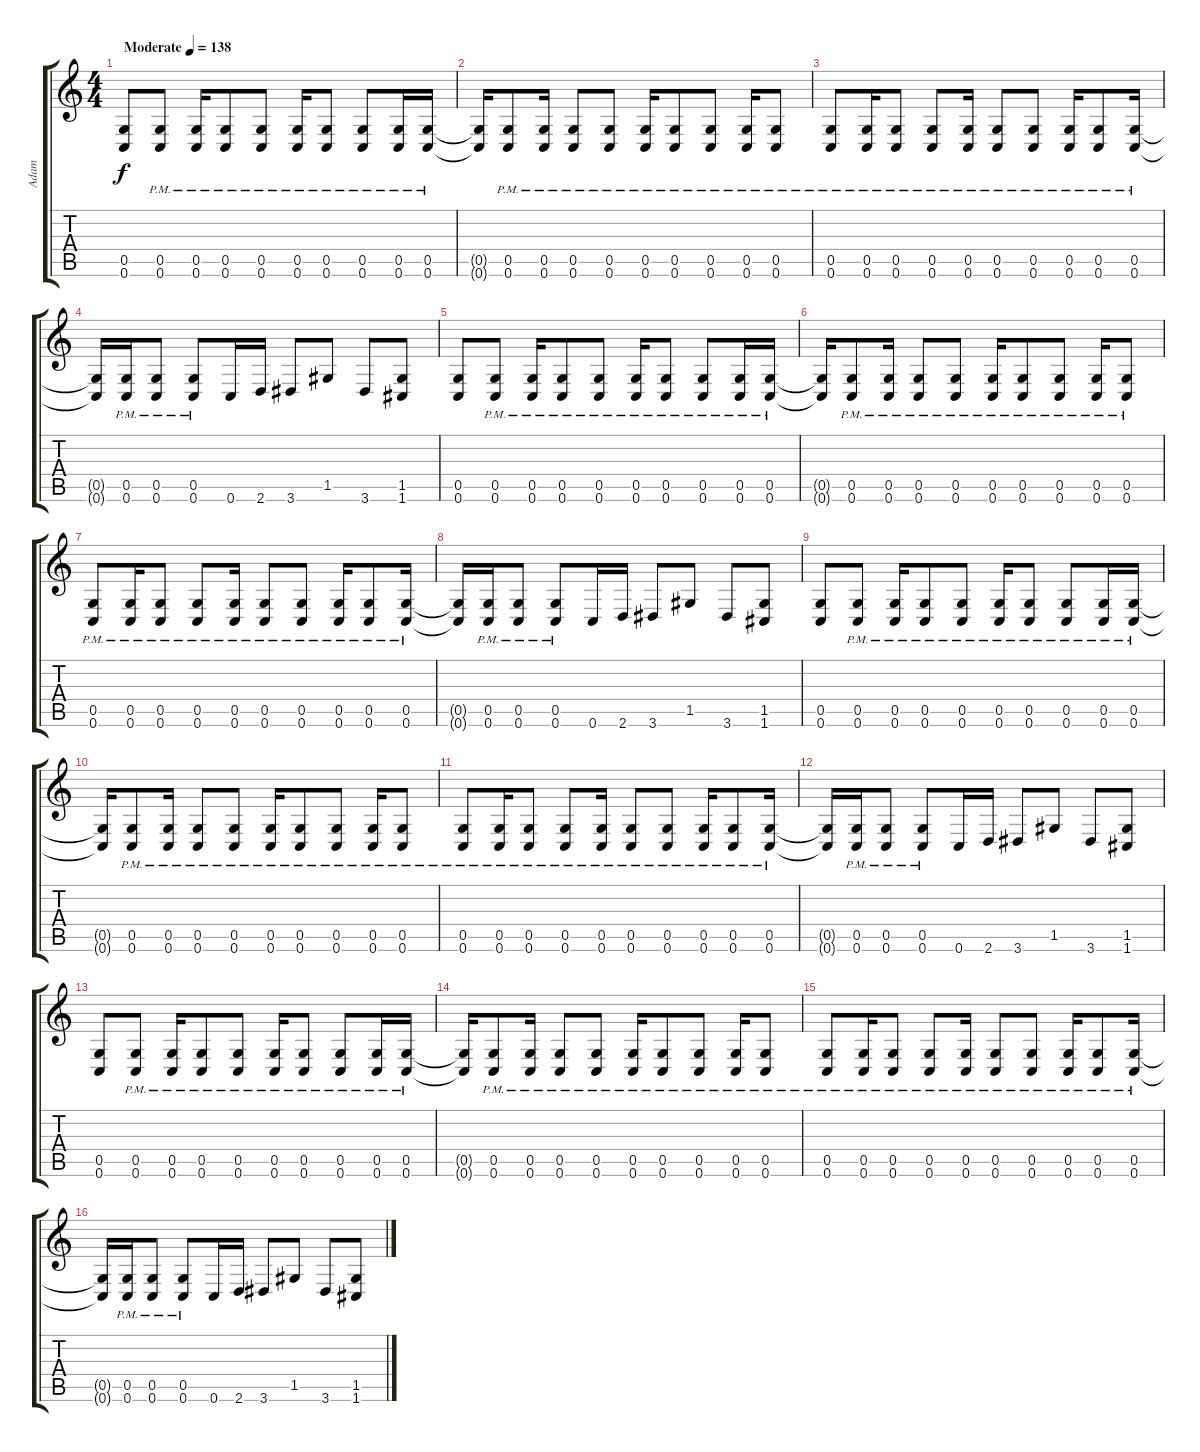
\track ("Adam" "Adam") {instrument distortionguitar}
\staff {score tabs}
\tuning (D4 A3 F3 C3 G2 C2) {hide}
\ts (4 4)
\tempo (138 "Moderate")
\clef g2
\ks c
(0.5 0.6).8{dy f instrument distortionguitar} (0.5{pm} 0.6).8 (0.5{pm} 0.6).16 (0.5{pm} 0.6).8 (0.5{pm} 0.6).8 (0.5{pm} 0.6).16 (0.5{pm} 0.6).8 (0.5{pm} 0.6).8 (0.5{pm} 0.6).16 (0.5{pm} 0.6).16 |
(0.5{t} 0.6{t}).16 (0.5{pm} 0.6).8 (0.5{pm} 0.6).16 (0.5{pm} 0.6).8 (0.5{pm} 0.6).8 (0.5{pm} 0.6).16 (0.5{pm} 0.6).8 (0.5{pm} 0.6).8 (0.5{pm} 0.6).16 (0.5{pm} 0.6).8 |
(0.5{pm} 0.6).8 (0.5{pm} 0.6).16 (0.5{pm} 0.6).8 (0.5{pm} 0.6).8 (0.5{pm} 0.6).16 (0.5{pm} 0.6).8 (0.5{pm} 0.6).8 (0.5{pm} 0.6).16 (0.5{pm} 0.6).8 (0.5{pm} 0.6).16 |
(0.5{t} 0.6{t}).16 (0.5{pm} 0.6).16 (0.5{pm} 0.6).8 (0.5{pm} 0.6).8 0.6.16 2.6.16 3.6.8 1.5.8 3.6.8 (1.5 1.6).8 |
(0.5 0.6).8 (0.5{pm} 0.6).8 (0.5{pm} 0.6).16 (0.5{pm} 0.6).8 (0.5{pm} 0.6).8 (0.5{pm} 0.6).16 (0.5{pm} 0.6).8 (0.5{pm} 0.6).8 (0.5{pm} 0.6).16 (0.5{pm} 0.6).16 |
(0.5{t} 0.6{t}).16 (0.5{pm} 0.6).8 (0.5{pm} 0.6).16 (0.5{pm} 0.6).8 (0.5{pm} 0.6).8 (0.5{pm} 0.6).16 (0.5{pm} 0.6).8 (0.5{pm} 0.6).8 (0.5{pm} 0.6).16 (0.5{pm} 0.6).8 |
(0.5{pm} 0.6).8 (0.5{pm} 0.6).16 (0.5{pm} 0.6).8 (0.5{pm} 0.6).8 (0.5{pm} 0.6).16 (0.5{pm} 0.6).8 (0.5{pm} 0.6).8 (0.5{pm} 0.6).16 (0.5{pm} 0.6).8 (0.5{pm} 0.6).16 |
(0.5{t} 0.6{t}).16 (0.5{pm} 0.6).16 (0.5{pm} 0.6).8 (0.5{pm} 0.6).8 0.6.16 2.6.16 3.6.8 1.5.8 3.6.8 (1.5 1.6).8 |
(0.5 0.6).8 (0.5{pm} 0.6).8 (0.5{pm} 0.6).16 (0.5{pm} 0.6).8 (0.5{pm} 0.6).8 (0.5{pm} 0.6).16 (0.5{pm} 0.6).8 (0.5{pm} 0.6).8 (0.5{pm} 0.6).16 (0.5{pm} 0.6).16 |
(0.5{t} 0.6{t}).16 (0.5{pm} 0.6).8 (0.5{pm} 0.6).16 (0.5{pm} 0.6).8 (0.5{pm} 0.6).8 (0.5{pm} 0.6).16 (0.5{pm} 0.6).8 (0.5{pm} 0.6).8 (0.5{pm} 0.6).16 (0.5{pm} 0.6).8 |
(0.5{pm} 0.6).8 (0.5{pm} 0.6).16 (0.5{pm} 0.6).8 (0.5{pm} 0.6).8 (0.5{pm} 0.6).16 (0.5{pm} 0.6).8 (0.5{pm} 0.6).8 (0.5{pm} 0.6).16 (0.5{pm} 0.6).8 (0.5{pm} 0.6).16 |
(0.5{t} 0.6{t}).16 (0.5{pm} 0.6).16 (0.5{pm} 0.6).8 (0.5{pm} 0.6).8 0.6.16 2.6.16 3.6.8 1.5.8 3.6.8 (1.5 1.6).8 |
(0.5 0.6).8 (0.5{pm} 0.6).8 (0.5{pm} 0.6).16 (0.5{pm} 0.6).8 (0.5{pm} 0.6).8 (0.5{pm} 0.6).16 (0.5{pm} 0.6).8 (0.5{pm} 0.6).8 (0.5{pm} 0.6).16 (0.5{pm} 0.6).16 |
(0.5{t} 0.6{t}).16 (0.5{pm} 0.6).8 (0.5{pm} 0.6).16 (0.5{pm} 0.6).8 (0.5{pm} 0.6).8 (0.5{pm} 0.6).16 (0.5{pm} 0.6).8 (0.5{pm} 0.6).8 (0.5{pm} 0.6).16 (0.5{pm} 0.6).8 |
(0.5{pm} 0.6).8 (0.5{pm} 0.6).16 (0.5{pm} 0.6).8 (0.5{pm} 0.6).8 (0.5{pm} 0.6).16 (0.5{pm} 0.6).8 (0.5{pm} 0.6).8 (0.5{pm} 0.6).16 (0.5{pm} 0.6).8 (0.5{pm} 0.6).16 |
(0.5{t} 0.6{t}).16 (0.5{pm} 0.6).16 (0.5{pm} 0.6).8 (0.5{pm} 0.6).8 0.6.16 2.6.16 3.6.8 1.5.8 3.6.8 (1.5 1.6).8
